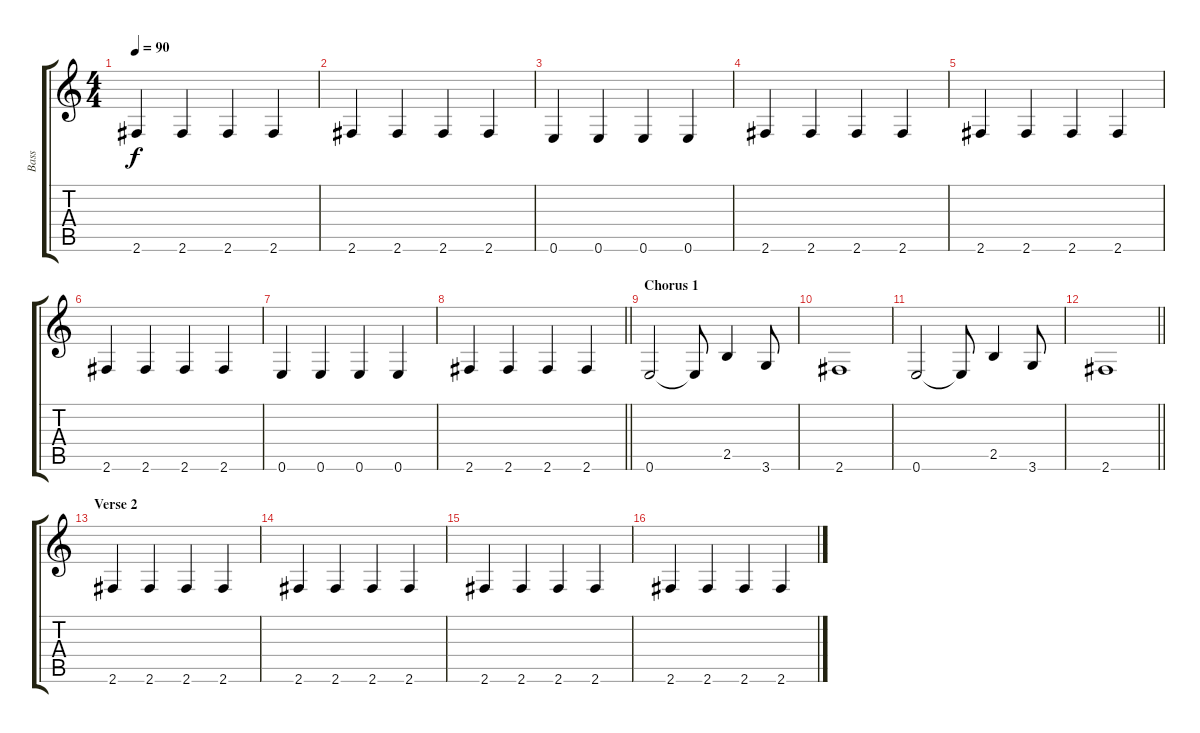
\track ("Bass" "Bass") {instrument electricbassfinger}
\staff {score tabs}
\tuning (E4 B3 G3 D3 A2 E2) {hide}
\ts (4 4)
\tempo 90
\clef g2
\ks c
2.6.4{dy f} 2.6.4 2.6.4 2.6.4 |
2.6.4 2.6.4 2.6.4 2.6.4 |
0.6.4 0.6.4 0.6.4 0.6.4 |
2.6.4 2.6.4 2.6.4 2.6.4 |
2.6.4 2.6.4 2.6.4 2.6.4 |
2.6.4 2.6.4 2.6.4 2.6.4 |
0.6.4 0.6.4 0.6.4 0.6.4 |
\barLineRight lightlight
2.6.4 2.6.4 2.6.4 2.6.4 |
\section ("" "Chorus 1")
0.6.2 0.6{t}.8 2.5.4 3.6.8 |
2.6.1 |
0.6.2 0.6{t}.8 2.5.4 3.6.8 |
\barLineRight lightlight
2.6.1 |
\section ("" "Verse 2")
2.6.4 2.6.4 2.6.4 2.6.4 |
2.6.4 2.6.4 2.6.4 2.6.4 |
2.6.4 2.6.4 2.6.4 2.6.4 |
2.6.4 2.6.4 2.6.4 2.6.4
